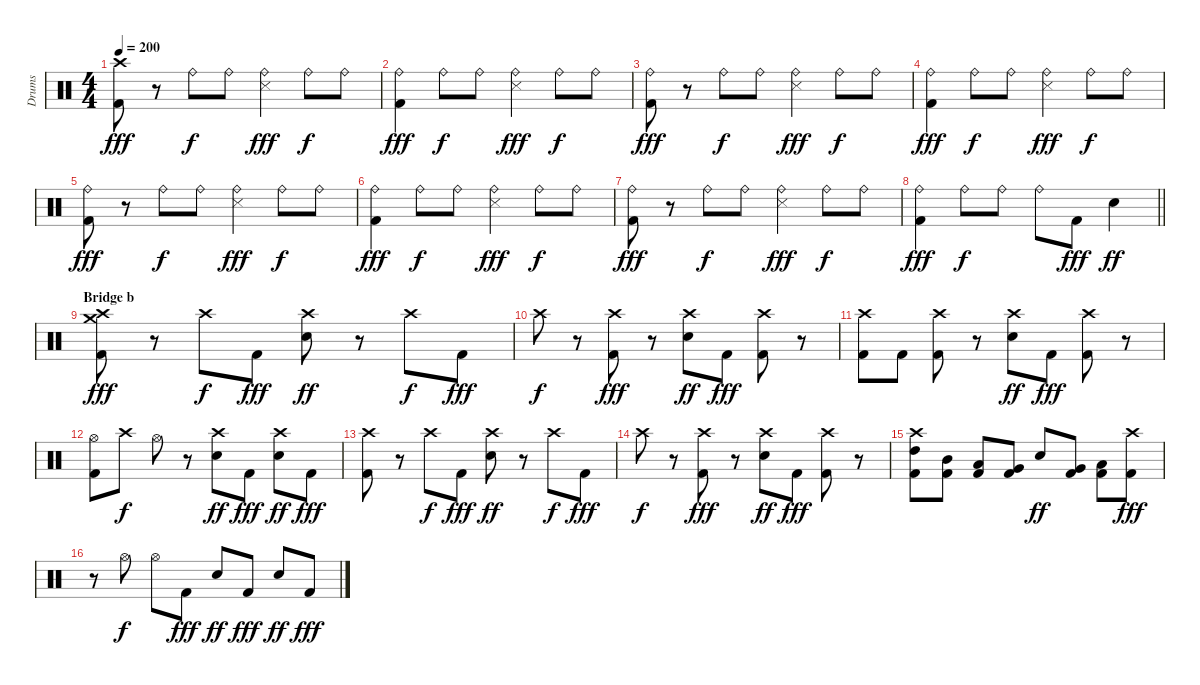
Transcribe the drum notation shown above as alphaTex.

\track ("Drums" "Drums") {instrument percussion}
\staff {score}
\articulation defaults
\ts (4 4)
\tempo 200
\clef neutral
\ks c
("Crash high (hit)" "Kick (hit) 2").8{dy fff} r.8 "Ride (bell)".8{dy f} "Ride (bell)".8 ("Ride (bell)" "Snare (side stick) 3").4{dy fff} "Ride (bell)".8{dy f} "Ride (bell)".8 |
("Ride (bell)" "Kick (hit) 2").4{dy fff} "Ride (bell)".8{dy f} "Ride (bell)".8 ("Ride (bell)" "Snare (side stick) 3").4{dy fff} "Ride (bell)".8{dy f} "Ride (bell)".8 |
("Ride (bell)" "Kick (hit) 2").8{dy fff} r.8 "Ride (bell)".8{dy f} "Ride (bell)".8 ("Ride (bell)" "Snare (side stick) 3").4{dy fff} "Ride (bell)".8{dy f} "Ride (bell)".8 |
("Ride (bell)" "Kick (hit) 2").4{dy fff} "Ride (bell)".8{dy f} "Ride (bell)".8 ("Ride (bell)" "Snare (side stick) 3").4{dy fff} "Ride (bell)".8{dy f} "Ride (bell)".8 |
("Ride (bell)" "Kick (hit) 2").8{dy fff} r.8 "Ride (bell)".8{dy f} "Ride (bell)".8 ("Ride (bell)" "Snare (side stick) 3").4{dy fff} "Ride (bell)".8{dy f} "Ride (bell)".8 |
("Ride (bell)" "Kick (hit) 2").4{dy fff} "Ride (bell)".8{dy f} "Ride (bell)".8 ("Ride (bell)" "Snare (side stick) 3").4{dy fff} "Ride (bell)".8{dy f} "Ride (bell)".8 |
("Ride (bell)" "Kick (hit) 2").8{dy fff} r.8 "Ride (bell)".8{dy f} "Ride (bell)".8 ("Ride (bell)" "Snare (side stick) 3").4{dy fff} "Ride (bell)".8{dy f} "Ride (bell)".8 |
\barLineRight lightlight
("Ride (bell)" "Kick (hit) 2").4{dy fff} "Ride (bell)".8{dy f} "Ride (bell)".8 "Ride (bell)".8 "Kick (hit) 2".8{dy fff} "Electric Snare (hit)".4{dy ff} |
\section ("" "Bridge b")
("Crash medium (hit)" "Crash high (hit)" "Kick (hit) 2").8{dy fff} r.8 "Crash high (hit)".8{dy f} "Kick (hit) 2".8{dy fff} ("Crash high (hit)" "Electric Snare (hit)").8{dy ff} r.8 "Crash high (hit)".8{dy f} "Kick (hit) 2".8{dy fff} |
"Crash high (hit)".8{dy f} r.8 ("Crash high (hit)" "Kick (hit) 2").8{dy fff} r.8 ("Crash high (hit)" "Electric Snare (hit)").8{dy ff} "Kick (hit) 2".8{dy fff} ("Crash high (hit)" "Kick (hit) 2").8 r.8 |
("Crash high (hit)" "Kick (hit) 2").8 "Kick (hit) 2".8 ("Crash high (hit)" "Kick (hit) 2").8 r.8 ("Crash high (hit)" "Electric Snare (hit)").8{dy ff} "Kick (hit) 2".8{dy fff} ("Crash high (hit)" "Kick (hit) 2").8 r.8 |
("Hi-Hat (open)" "Kick (hit) 2").8 "Crash high (hit)".8{dy f} "Hi-Hat (open)".8 r.8 ("Crash high (hit)" "Electric Snare (hit)").8{dy ff} "Kick (hit) 2".8{dy fff} ("Crash high (hit)" "Electric Snare (hit)").8{dy ff} "Kick (hit) 2".8{dy fff} |
("Crash high (hit)" "Kick (hit) 2").8 r.8 "Crash high (hit)".8{dy f} "Kick (hit) 2".8{dy fff} ("Crash high (hit)" "Electric Snare (hit)").8{dy ff} r.8 "Crash high (hit)".8{dy f} "Kick (hit) 2".8{dy fff} |
"Crash high (hit)".8{dy f} r.8 ("Crash high (hit)" "Kick (hit) 2").8{dy fff} r.8 ("Crash high (hit)" "Electric Snare (hit)").8{dy ff} "Kick (hit) 2".8{dy fff} ("Crash high (hit)" "Kick (hit) 2").8 r.8 |
("Crash high (hit)" "High Tom (hit)" "Kick (hit) 2").8 ("Mid Tom (hit)" "Kick (hit) 2").8 ("Low Tom (hit)" "Kick (hit) 2").8 ("Very Low Tom (hit)" "Kick (hit) 2").8 "Electric Snare (hit)".8{dy ff} ("Very Low Tom (hit)" "Kick (hit) 2").8 ("Low Floor Tom (hit)" "Kick (hit) 2").8 ("Crash high (hit)" "Kick (hit) 2").8{dy fff} |
r.8 "Hi-Hat (open)".8{dy f} "Hi-Hat (open)".8 "Kick (hit) 2".8{dy fff} "Electric Snare (hit)".8{dy ff} "Kick (hit) 2".8{dy fff} "Electric Snare (hit)".8{dy ff} "Kick (hit) 2".8{dy fff}
